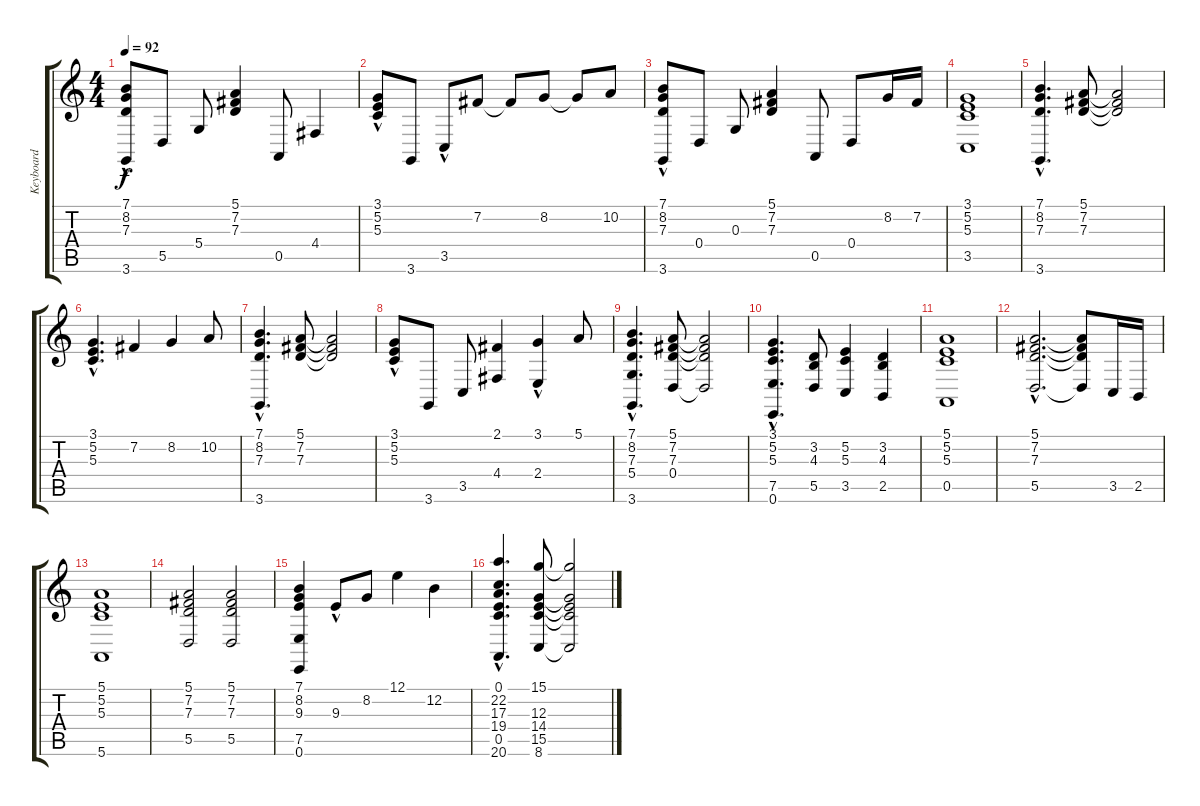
\track ("Keyboard" "Keyboard") {instrument stringensemble1}
\staff {score tabs}
\tuning (E4 B3 G3 D3 A2 E2) {hide}
\ts (4 4)
\tempo 92
\clef g2
\ks c
(7.1{hac} 8.2{hac} 7.3{hac} 3.6{hac}).8{dy f instrument stringensemble1} 5.5.8 5.4.8 (5.1 7.2 7.3).4 0.5.8 4.4.4 |
(3.1{hac} 5.2 5.3).8 3.6.8 3.5{hac}.8 7.2.8 7.2{t}.8 8.2.8 8.2{t}.8 10.2.8 |
(7.1{hac} 8.2{hac} 7.3{hac} 3.6{hac}).8 0.4.8 0.3.8 (5.1 7.2 7.3).4 0.5.8 0.4.8 8.2.16 7.2.16 |
(3.1 5.2 5.3 3.5).1 |
(7.1{hac} 8.2{hac} 7.3{hac} 3.6{hac}).4{d} (5.1 7.2 7.3).8 (5.1{t} 7.2{t} 7.3{t}).2 |
(3.1{hac} 5.2 5.3).4{d} 7.2.4 8.2.4 10.2.8 |
(7.1{hac} 8.2{hac} 7.3{hac} 3.6{hac}).4{d} (5.1 7.2 7.3).8 (5.1{t} 7.2{t} 7.3{t}).2 |
(3.1{hac} 5.2 5.3).8 3.6.8 3.5.8 (2.1 4.4).4 (3.1 2.4{hac}).4 5.1.8 |
(7.1{hac} 8.2{hac} 7.3{hac} 5.4{hac} 3.6{hac}).4{d} (5.1 7.2 7.3 0.4).8 (5.1{t} 7.2{t} 7.3{t} 0.4{t}).2 |
(3.1 5.2{hac} 5.3{hac} 7.5{hac} 0.6{hac}).4{d} (3.2 4.3 5.5).8 (5.2 5.3 3.5).4 (3.2 4.3 2.5).4 |
(5.1 5.2 5.3 0.5).1 |
(5.1{hac} 7.2{hac} 7.3{hac} 5.5{hac}).2{d} (5.1{t} 7.2{t} 7.3{t} 5.5{t}).8 3.5.16 2.5.16 |
(5.1 5.2 5.3 5.6).1 |
(5.1 7.2 7.3 5.5).2 (5.1 7.2 7.3 5.5).2 |
(7.1 8.2 9.3 7.5 0.6).4 9.3{hac}.8 8.2.8 12.1.4 12.2.4 |
(0.1{hac} 22.2{hac} 17.3 19.4{hac} 0.5{hac} 20.6{hac}).4{d} (15.1 12.3 14.4 15.5 8.6).8 (15.1{t} 12.3{t} 14.4{t} 15.5{t} 8.6{t}).2
